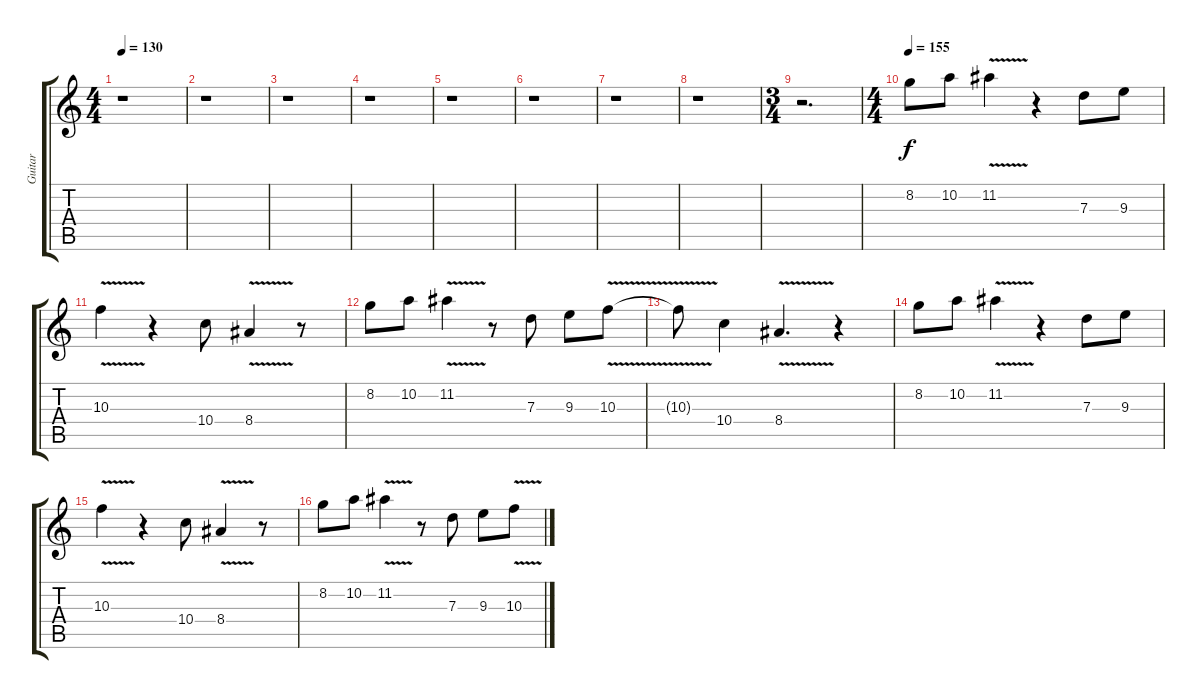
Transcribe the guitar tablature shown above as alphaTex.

\track ("Guitar" "Guitar") {instrument distortionguitar}
\staff {score tabs}
\tuning (E4 B3 G3 D3 A2 E2) {hide}
\ts (4 4)
\tempo 130
\clef g2
\ks c
r.1{dy f} |
r.1 |
r.1 |
r.1 |
r.1 |
r.1 |
r.1 |
r.1 |
\ts (3 4)
r.2{d} |
\ts (4 4)
\tempo 155
8.2.8 10.2.8 11.2{v}.4 r.4 7.3.8 9.3.8 |
10.3{v}.4 r.4 10.4.8 8.4{v}.4 r.8 |
8.2.8 10.2.8 11.2{v}.4 r.8 7.3.8 9.3.8 10.3{v}.8 |
10.3{t}.8 10.4.4 8.4{v}.4{d} r.4 |
8.2.8 10.2.8 11.2{v}.4 r.4 7.3.8 9.3.8 |
10.3{v}.4 r.4 10.4.8 8.4{v}.4 r.8 |
8.2.8 10.2.8 11.2{v}.4 r.8 7.3.8 9.3.8 10.3{v}.8
